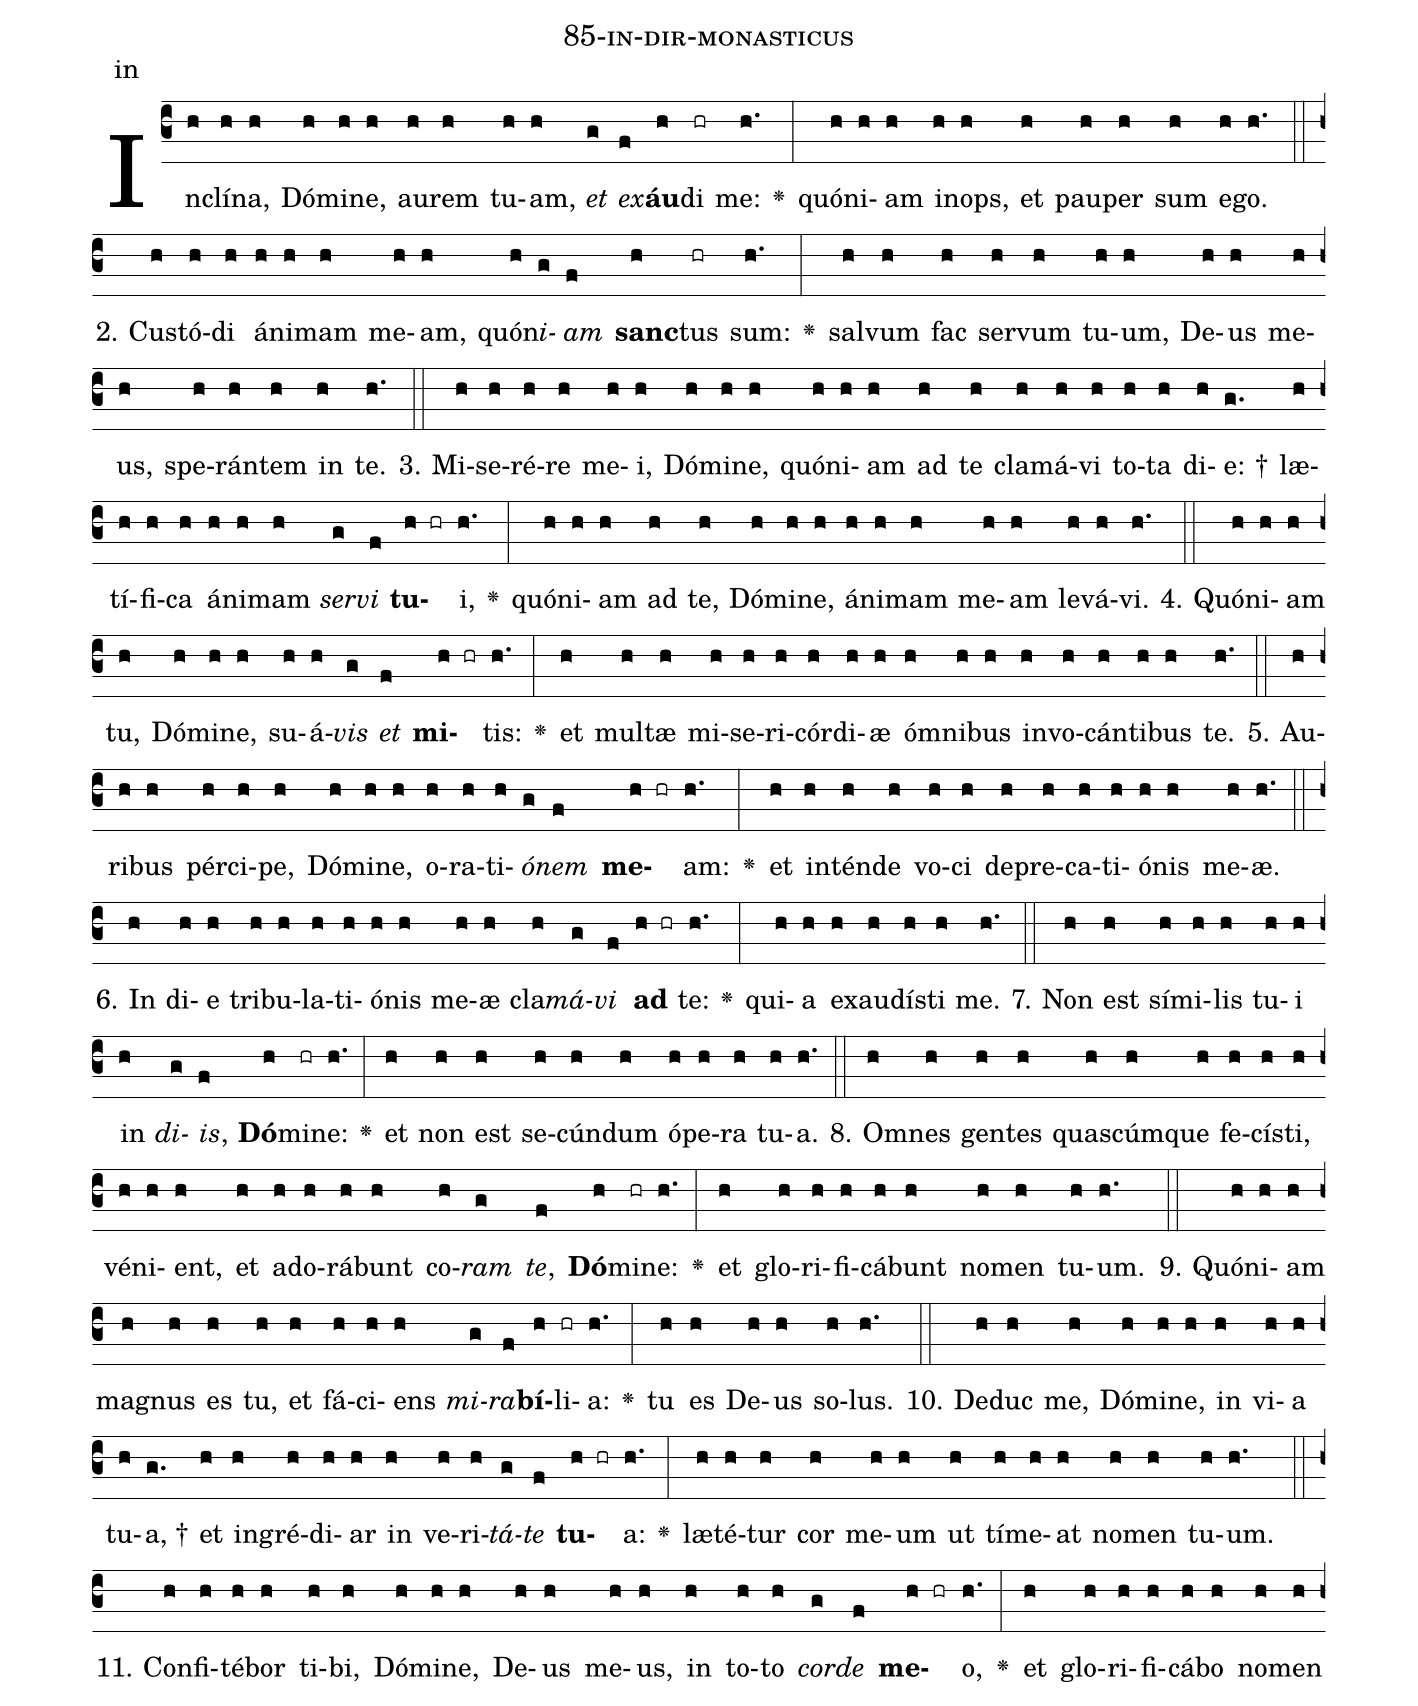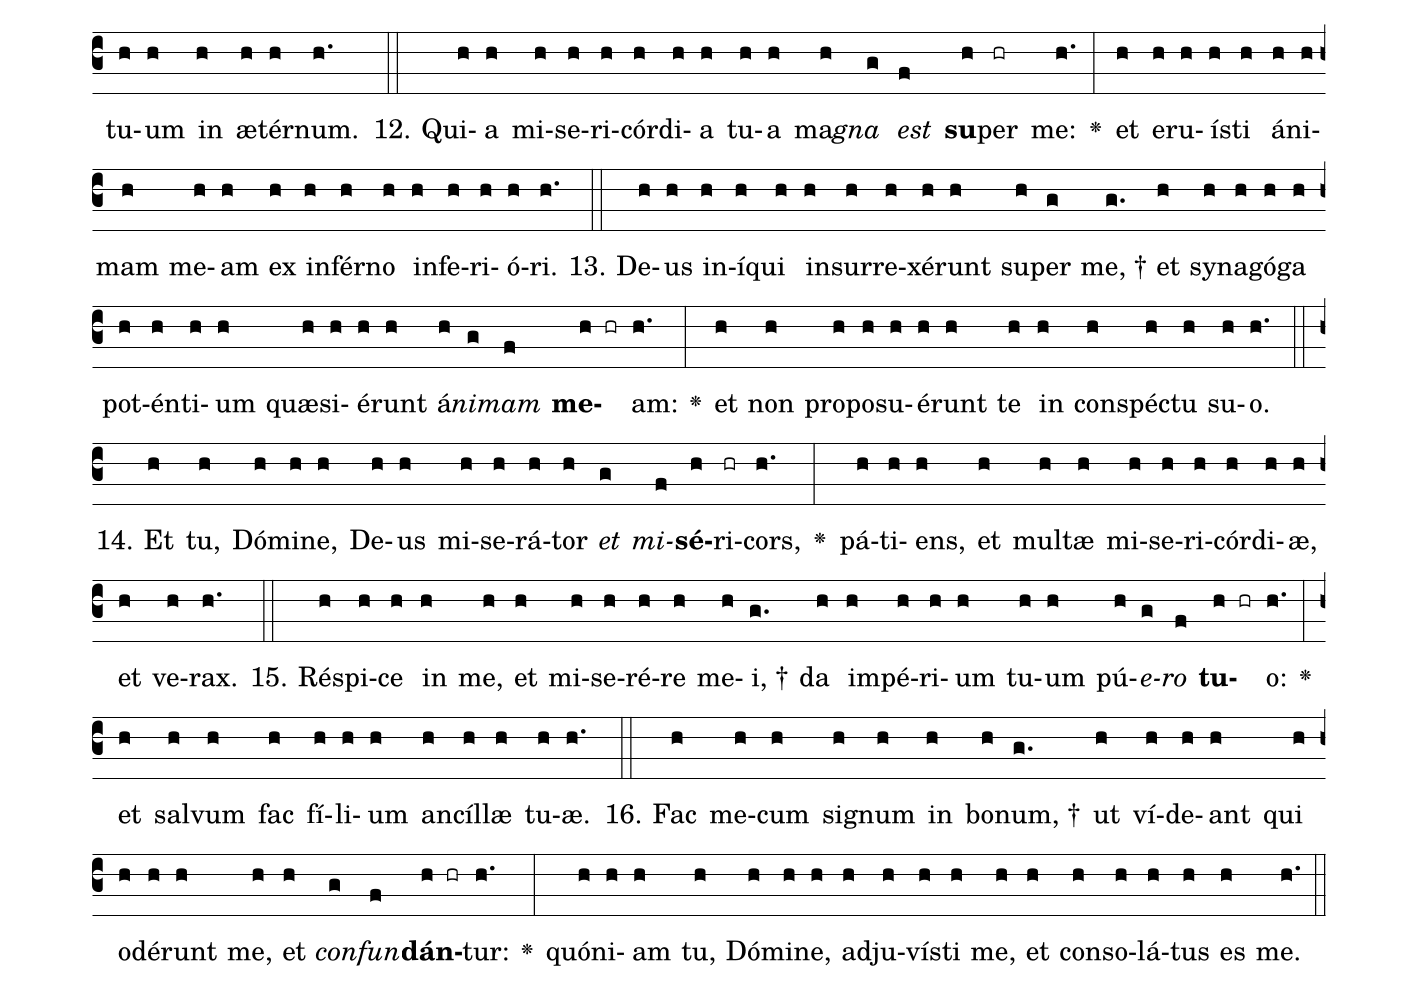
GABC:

name: 85-in-dir-monasticus;
annotation: in;
%%
(c3)In(h)clí(h)na,(h) Dó(h)mi(h)ne,(h) au(h)rem(h) tu(h)am,(h) <i>et</i>(g) <i>ex</i>(f)<b>áu</b>(h)di(hr) me:(h.) <v>\greheightstar</v>(:) quón(h)i(h)am(h) in(h)ops,(h) et(h) pau(h)per(h) sum(h) e(h)go.(h.) (::)
2. Cus(h)tó(h)di(h) á(h)ni(h)mam(h) me(h)am,(h) quón(h)<i>i</i>(g)<i>am</i>(f) <b>sanc</b>(h)tus(hr) sum:(h.) <v>\greheightstar</v>(:) sal(h)vum(h) fac(h) ser(h)vum(h) tu(h)um,(h) De(h)us(h) me(h)us,(h) spe(h)rán(h)tem(h) in(h) te.(h.) (::)
3. Mi(h)se(h)ré(h)re(h) me(h)i,(h) Dó(h)mi(h)ne,(h) quón(h)i(h)am(h) ad(h) te(h) cla(h)má(h)vi(h) to(h)ta(h) di(h)e: †(g.) læ(h)tí(h)fi(h)ca(h) á(h)ni(h)mam(h) <i>ser</i>(g)<i>vi</i>(f) <b>tu</b>(h hr)i,(h.) <v>\greheightstar</v>(:) quón(h)i(h)am(h) ad(h) te,(h) Dó(h)mi(h)ne,(h) á(h)ni(h)mam(h) me(h)am(h) le(h)vá(h)vi.(h.) (::)
4. Quón(h)i(h)am(h) tu,(h) Dó(h)mi(h)ne,(h) su(h)á(h)<i>vis</i>(g) <i>et</i>(f) <b>mi</b>(h hr)tis:(h.) <v>\greheightstar</v>(:) et(h) mul(h)tæ(h) mi(h)se(h)ri(h)cór(h)di(h)æ(h) óm(h)ni(h)bus(h) in(h)vo(h)cán(h)ti(h)bus(h) te.(h.) (::)
5. Au(h)ri(h)bus(h) pér(h)ci(h)pe,(h) Dó(h)mi(h)ne,(h) o(h)ra(h)ti(h)<i>ó</i>(g)<i>nem</i>(f) <b>me</b>(h hr)am:(h.) <v>\greheightstar</v>(:) et(h) in(h)tén(h)de(h) vo(h)ci(h) de(h)pre(h)ca(h)ti(h)ó(h)nis(h) me(h)æ.(h.) (::)
6. In(h) di(h)e(h) tri(h)bu(h)la(h)ti(h)ó(h)nis(h) me(h)æ(h) cla(h)<i>má</i>(g)<i>vi</i>(f) <b>ad</b>(h hr) te:(h.) <v>\greheightstar</v>(:) qui(h)a(h) ex(h)au(h)dís(h)ti(h) me.(h.) (::)
7. Non(h) est(h) sí(h)mi(h)lis(h) tu(h)i(h) in(h) <i>di</i>(g)<i>is</i>,(f) <b>Dó</b>(h)mi(hr)ne:(h.) <v>\greheightstar</v>(:) et(h) non(h) est(h) se(h)cún(h)dum(h) ó(h)pe(h)ra(h) tu(h)a.(h.) (::)
8. Om(h)nes(h) gen(h)tes(h) quas(h)cúm(h)que(h) fe(h)cís(h)ti,(h) vé(h)ni(h)ent,(h) et(h) ad(h)o(h)rá(h)bunt(h) co(h)<i>ram</i>(g) <i>te</i>,(f) <b>Dó</b>(h)mi(hr)ne:(h.) <v>\greheightstar</v>(:) et(h) glo(h)ri(h)fi(h)cá(h)bunt(h) no(h)men(h) tu(h)um.(h.) (::)
9. Quón(h)i(h)am(h) ma(h)gnus(h) es(h) tu,(h) et(h) fá(h)ci(h)ens(h) <i>mi</i>(g)<i>ra</i>(f)<b>bí</b>(h)li(hr)a:(h.) <v>\greheightstar</v>(:) tu(h) es(h) De(h)us(h) so(h)lus.(h.) (::)
10. De(h)duc(h) me,(h) Dó(h)mi(h)ne,(h) in(h) vi(h)a(h) tu(h)a, †(g.) et(h) in(h)gré(h)di(h)ar(h) in(h) ve(h)ri(h)<i>tá</i>(g)<i>te</i>(f) <b>tu</b>(h hr)a:(h.) <v>\greheightstar</v>(:) læ(h)té(h)tur(h) cor(h) me(h)um(h) ut(h) tí(h)me(h)at(h) no(h)men(h) tu(h)um.(h.) (::)
11. Con(h)fi(h)té(h)bor(h) ti(h)bi,(h) Dó(h)mi(h)ne,(h) De(h)us(h) me(h)us,(h) in(h) to(h)to(h) <i>cor</i>(g)<i>de</i>(f) <b>me</b>(h hr)o,(h.) <v>\greheightstar</v>(:) et(h) glo(h)ri(h)fi(h)cá(h)bo(h) no(h)men(h) tu(h)um(h) in(h) æ(h)tér(h)num.(h.) (::)
12. Qui(h)a(h) mi(h)se(h)ri(h)cór(h)di(h)a(h) tu(h)a(h) ma(h)<i>gna</i>(g) <i>est</i>(f) <b>su</b>(h)per(hr) me:(h.) <v>\greheightstar</v>(:) et(h) e(h)ru(h)ís(h)ti(h) á(h)ni(h)mam(h) me(h)am(h) ex(h) in(h)fér(h)no(h) in(h)fe(h)ri(h)ó(h)ri.(h.) (::)
13. De(h)us(h) in(h)í(h)qui(h) in(h)sur(h)re(h)xé(h)runt(h) su(h)per(g) me, †(g.) et(h) sy(h)na(h)gó(h)ga(h) pot(h)én(h)ti(h)um(h) quæ(h)si(h)é(h)runt(h) á(h)<i>ni</i>(g)<i>mam</i>(f) <b>me</b>(h hr)am:(h.) <v>\greheightstar</v>(:) et(h) non(h) pro(h)po(h)su(h)é(h)runt(h) te(h) in(h) con(h)spéc(h)tu(h) su(h)o.(h.) (::)
14. Et(h) tu,(h) Dó(h)mi(h)ne,(h) De(h)us(h) mi(h)se(h)rá(h)tor(h) <i>et</i>(g) <i>mi</i>(f)<b>sé</b>(h)ri(hr)cors,(h.) <v>\greheightstar</v>(:) pá(h)ti(h)ens,(h) et(h) mul(h)tæ(h) mi(h)se(h)ri(h)cór(h)di(h)æ,(h) et(h) ve(h)rax.(h.) (::)
15. Ré(h)spi(h)ce(h) in(h) me,(h) et(h) mi(h)se(h)ré(h)re(h) me(h)i, †(g.) da(h) im(h)pé(h)ri(h)um(h) tu(h)um(h) pú(h)<i>e</i>(g)<i>ro</i>(f) <b>tu</b>(h hr)o:(h.) <v>\greheightstar</v>(:) et(h) sal(h)vum(h) fac(h) fí(h)li(h)um(h) an(h)cíl(h)læ(h) tu(h)æ.(h.) (::)
16. Fac(h) me(h)cum(h) si(h)gnum(h) in(h) bo(h)num, †(g.) ut(h) ví(h)de(h)ant(h) qui(h) o(h)dé(h)runt(h) me,(h) et(h) <i>con</i>(g)<i>fun</i>(f)<b>dán</b>(h hr)tur:(h.) <v>\greheightstar</v>(:) quón(h)i(h)am(h) tu,(h) Dó(h)mi(h)ne,(h) ad(h)ju(h)vís(h)ti(h) me,(h) et(h) con(h)so(h)lá(h)tus(h) es(h) me.(h.) (::)
